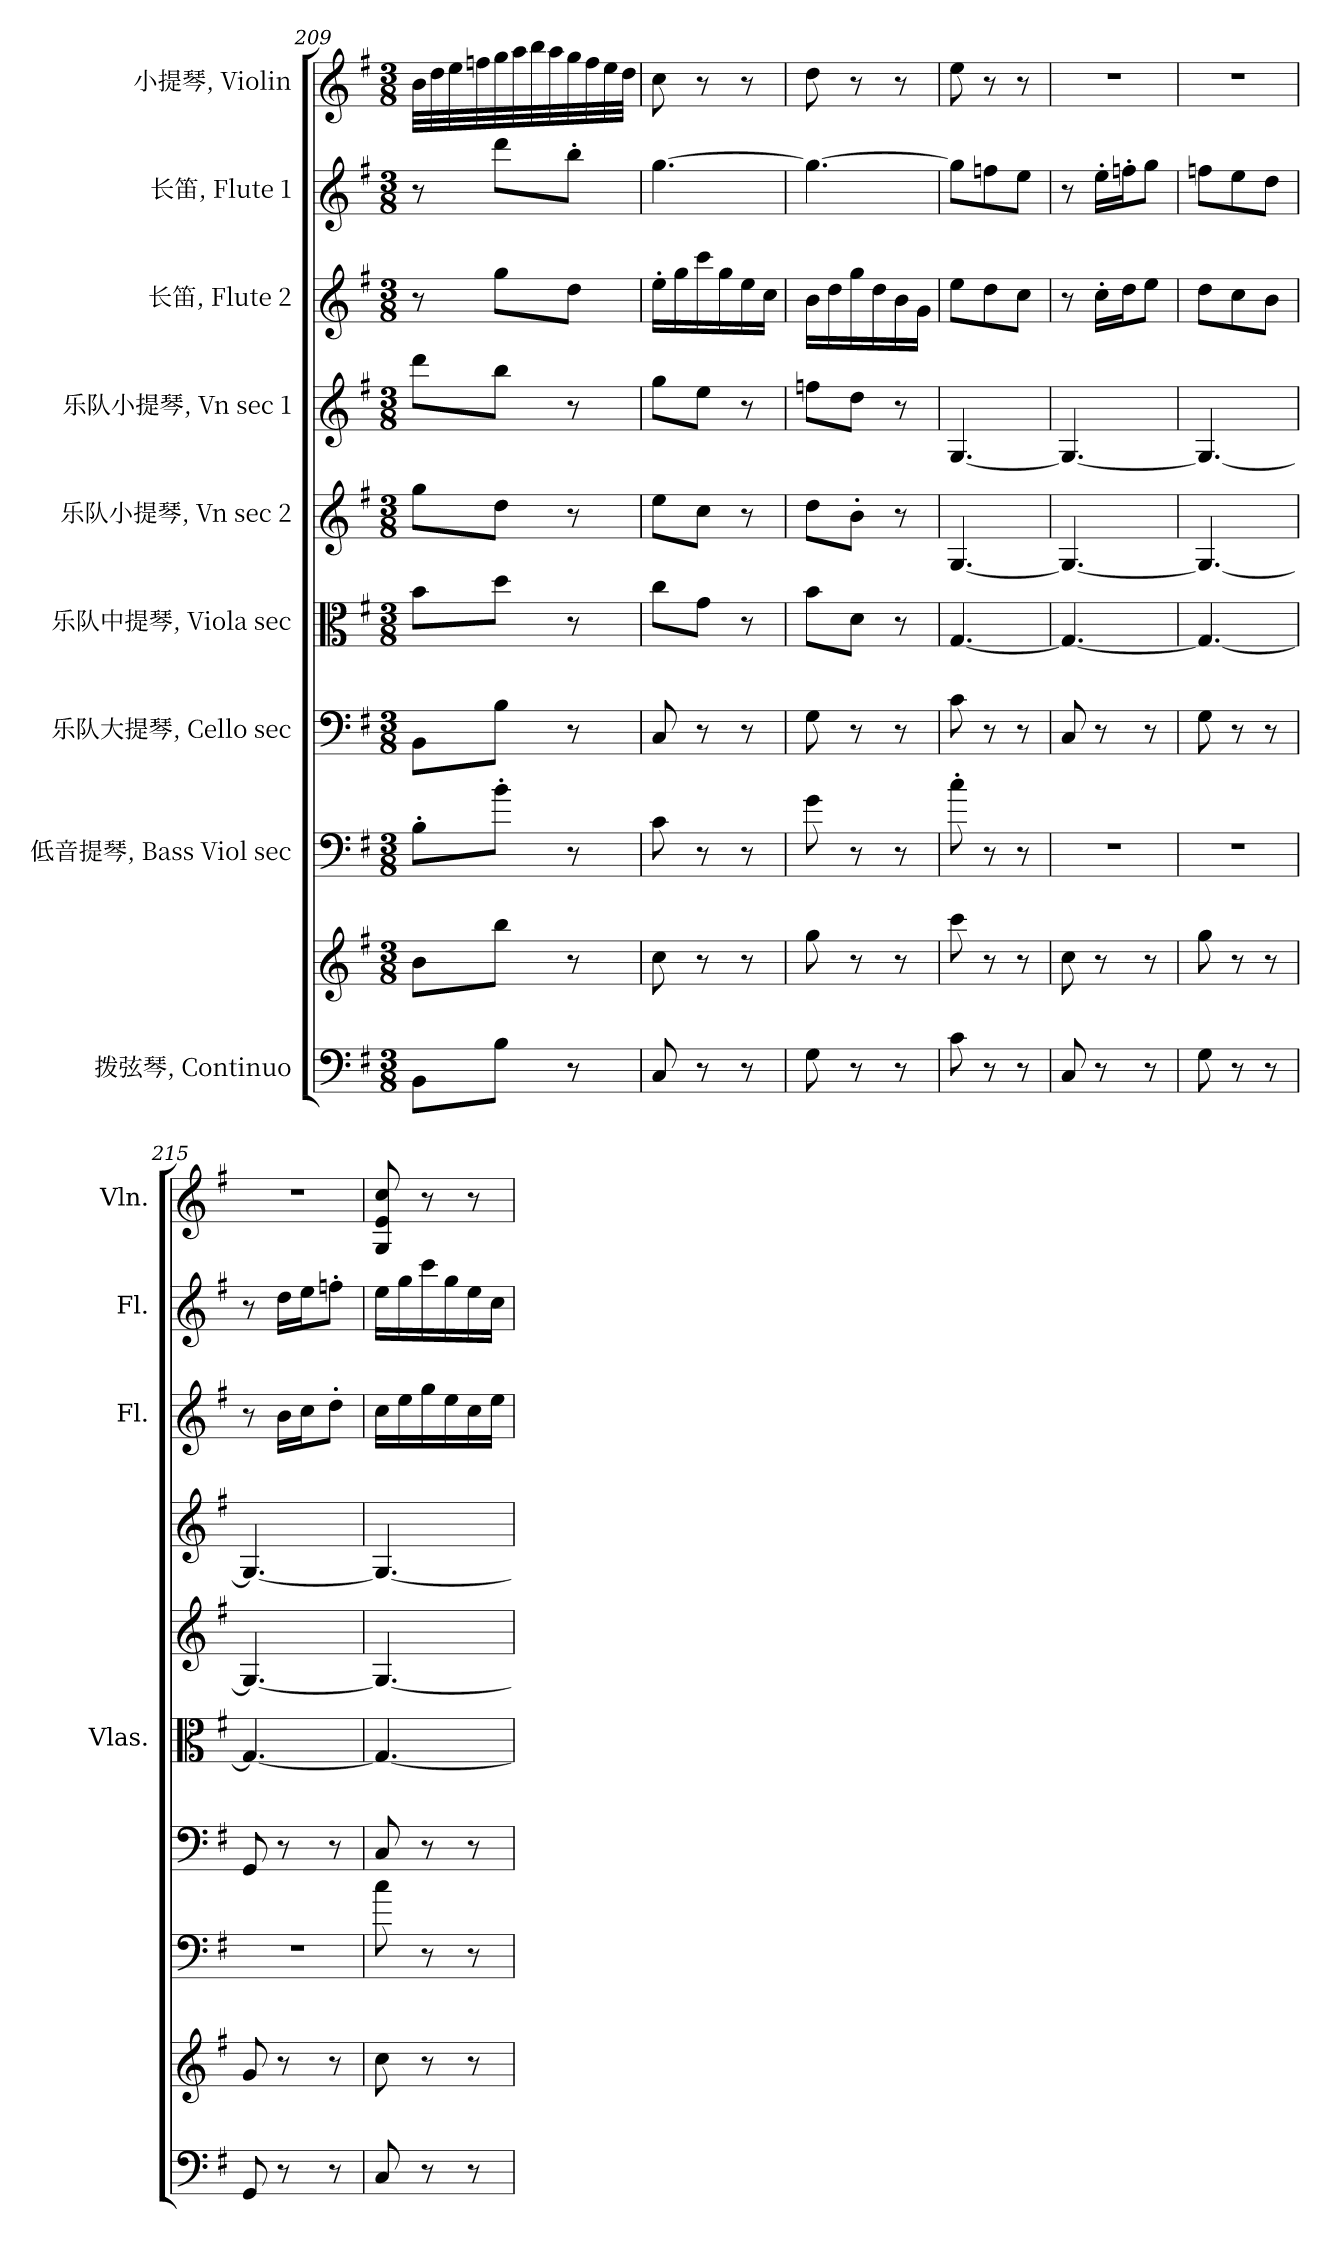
**kern	**kern	**kern	**kern	**kern	**kern	**kern	**kern	**kern	**kern
*part9	*part9	*part8	*part7	*part6	*part5	*part4	*part3	*part2	*part1
*staff10	*staff9	*staff8	*staff7	*staff6	*staff5	*staff4	*staff3	*staff2	*staff1
*I"拨弦琴, Continuo	*	*I"低音提琴, Bass Viol sec	*I"乐队大提琴, Cello sec	*I"乐队中提琴, Viola sec	*I"乐队小提琴, Vn sec 2	*I"乐队小提琴, Vn sec 1	*I"长笛, Flute 2	*I"长笛, Flute 1	*I"小提琴, Violin
*	*	*	*	*I'Vlas.	*	*	*I'Fl.	*I'Fl.	*I'Vln.
*clefF4	*clefG2	*clefF4	*clefF4	*clefC3	*clefG2	*clefG2	*clefG2	*clefG2	*clefG2
*	*	*ITrd7c12	*	*	*	*	*	*	*
*k[f#]	*k[f#]	*k[f#]	*k[f#]	*k[f#]	*k[f#]	*k[f#]	*k[f#]	*k[f#]	*k[f#]
*M3/8	*M3/8	*M3/8	*M3/8	*M3/8	*M3/8	*M3/8	*M3/8	*M3/8	*M3/8
=209	=209	=209	=209	=209	=209	=209	=209	=209	=209
8BB\L	8b\L	8BB'\L	8BB\L	8b\L	8gg\L	8ddd\L	8r	8r	32b\LLL
.	.	.	.	.	.	.	.	.	32dd\
.	.	.	.	.	.	.	.	.	32ee\
.	.	.	.	.	.	.	.	.	32ffn\
8B\J	8bb\J	8B'\J	8B\J	8dd\J	8dd\J	8bb\J	8gg\L	8ddd\L	32gg\
.	.	.	.	.	.	.	.	.	32aa\
.	.	.	.	.	.	.	.	.	32bb\
.	.	.	.	.	.	.	.	.	32aa\
8r	8r	8r	8r	8r	8r	8r	8dd\J	8bb'\J	32gg\
.	.	.	.	.	.	.	.	.	32ff\
.	.	.	.	.	.	.	.	.	32ee\
.	.	.	.	.	.	.	.	.	32dd\JJJ
=210	=210	=210	=210	=210	=210	=210	=210	=210	=210
8C/	8cc\	8C\	8C/	8cc\L	8ee\L	8gg\L	16ee'\LL	[4.gg\	8cc\
.	.	.	.	.	.	.	16gg\	.	.
8r	8r	8r	8r	8g\J	8cc\J	8ee\J	16ccc\	.	8r
.	.	.	.	.	.	.	16gg\	.	.
8r	8r	8r	8r	8r	8r	8r	16ee\	.	8r
.	.	.	.	.	.	.	16cc\JJ	.	.
=211	=211	=211	=211	=211	=211	=211	=211	=211	=211
8G\	8gg\	8G\	8G\	8b\L	8dd\L	8ffn\L	16b\LL	4.gg\_	8dd\
.	.	.	.	.	.	.	16dd\	.	.
8r	8r	8r	8r	8d\J	8b'\J	8dd\J	16gg\	.	8r
.	.	.	.	.	.	.	16dd\	.	.
8r	8r	8r	8r	8r	8r	8r	16b\	.	8r
.	.	.	.	.	.	.	16g\JJ	.	.
!!LO:PB:g=z
=212	=212	=212	=212	=212	=212	=212	=212	=212	=212
8c\	8ccc\	8c'\	8c\	[4.G/	[4.G/	[4.G/	8ee\L	8gg\L]	8ee\
8r	8r	8r	8r	.	.	.	8dd\	8ffn\	8r
8r	8r	8r	8r	.	.	.	8cc\J	8ee\J	8r
=213	=213	=213	=213	=213	=213	=213	=213	=213	=213
8C/	8cc\	4.r	8C/	4.G/_	4.G/_	4.G/_	8r	8r	4.r
8r	8r	.	8r	.	.	.	16cc'\LL	16ee'\LL	.
.	.	.	.	.	.	.	16dd\J	16ffn'\J	.
8r	8r	.	8r	.	.	.	8ee\J	8gg\J	.
=214	=214	=214	=214	=214	=214	=214	=214	=214	=214
8G\	8gg\	4.r	8G\	4.G/_	4.G/_	4.G/_	8dd\L	8ffn\L	4.r
8r	8r	.	8r	.	.	.	8cc\	8ee\	.
8r	8r	.	8r	.	.	.	8b\J	8dd\J	.
=215	=215	=215	=215	=215	=215	=215	=215	=215	=215
8GG/	8g/	4.r	8GG/	4.G/_	4.G/_	4.G/_	8r	8r	4.r
8r	8r	.	8r	.	.	.	16b\LL	16dd\LL	.
.	.	.	.	.	.	.	16cc\J	16ee\J	.
8r	8r	.	8r	.	.	.	8dd'\J	8ffn'\J	.
=216	=216	=216	=216	=216	=216	=216	=216	=216	=216
8C/	8cc\	8c\	8C/	4.G/_	4.G/_	4.G/_	16cc\LL	16ee\LL	8G/ 8e/ 8cc/
.	.	.	.	.	.	.	16ee\	16gg\	.
8r	8r	8r	8r	.	.	.	16gg\	16ccc\	8r
.	.	.	.	.	.	.	16ee\	16gg\	.
8r	8r	8r	8r	.	.	.	16cc\	16ee\	8r
.	.	.	.	.	.	.	16ee\JJ	16cc\JJ	.
=	=	=	=	=	=	=	=	=	=
*-	*-	*-	*-	*-	*-	*-	*-	*-	*-
